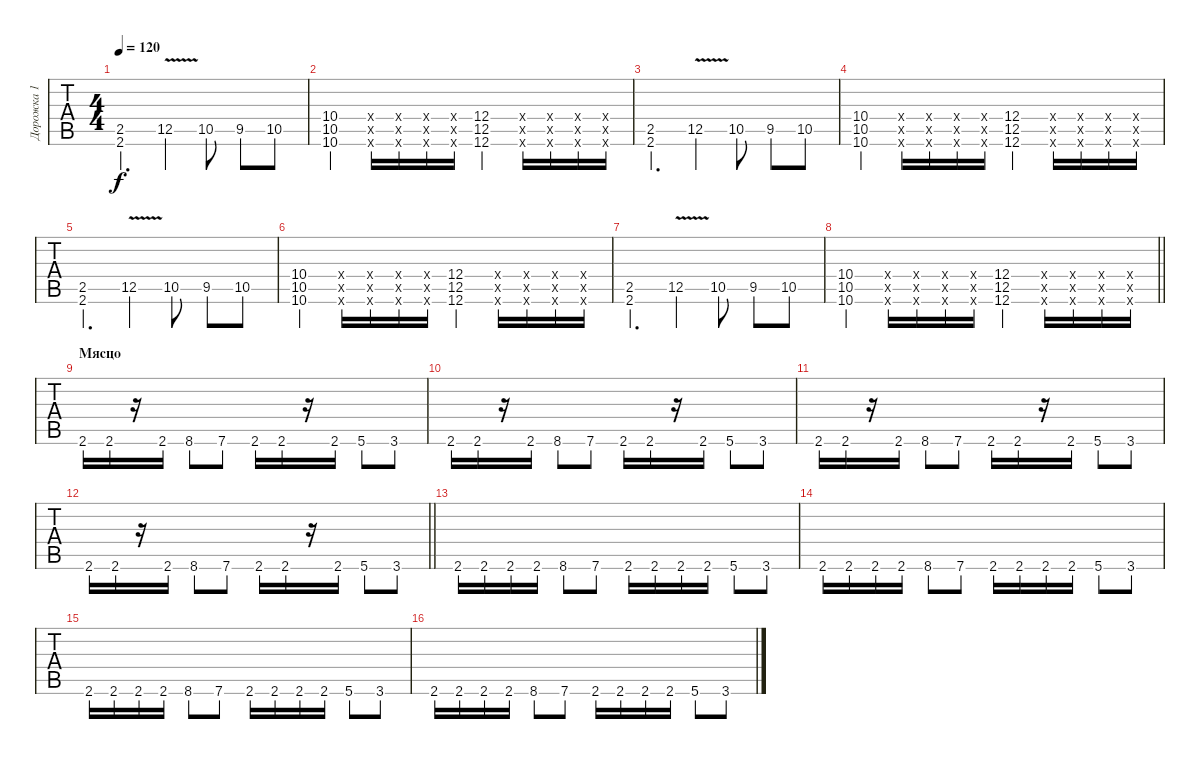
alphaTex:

\track ("Дорожка 1" "Дорожка 1") {instrument acousticguitarsteel}
\staff {tabs}
\tuning (E4 B3 G3 D3 A2 D2) {hide}
\ts (4 4)
\tempo 120
\clef g2
\ks c
(2.5 2.6).4{d dy f} 12.5{v}.4 10.5.8 9.5.8 10.5.8 |
(10.4 10.5 10.6).4 (0.4{x} 0.5{x} 0.6{x}).16 (0.4{x} 0.5{x} 0.6{x}).16 (0.4{x} 0.5{x} 0.6{x}).16 (0.4{x} 0.5{x} 0.6{x}).16 (12.4 12.5 12.6).4 (0.4{x} 0.5{x} 0.6{x}).16 (0.4{x} 0.5{x} 0.6{x}).16 (0.4{x} 0.5{x} 0.6{x}).16 (0.4{x} 0.5{x} 0.6{x}).16 |
(2.5 2.6).4{d} 12.5{v}.4 10.5.8 9.5.8 10.5.8 |
(10.4 10.5 10.6).4 (0.4{x} 0.5{x} 0.6{x}).16 (0.4{x} 0.5{x} 0.6{x}).16 (0.4{x} 0.5{x} 0.6{x}).16 (0.4{x} 0.5{x} 0.6{x}).16 (12.4 12.5 12.6).4 (0.4{x} 0.5{x} 0.6{x}).16 (0.4{x} 0.5{x} 0.6{x}).16 (0.4{x} 0.5{x} 0.6{x}).16 (0.4{x} 0.5{x} 0.6{x}).16 |
(2.5 2.6).4{d} 12.5{v}.4 10.5.8 9.5.8 10.5.8 |
(10.4 10.5 10.6).4 (0.4{x} 0.5{x} 0.6{x}).16 (0.4{x} 0.5{x} 0.6{x}).16 (0.4{x} 0.5{x} 0.6{x}).16 (0.4{x} 0.5{x} 0.6{x}).16 (12.4 12.5 12.6).4 (0.4{x} 0.5{x} 0.6{x}).16 (0.4{x} 0.5{x} 0.6{x}).16 (0.4{x} 0.5{x} 0.6{x}).16 (0.4{x} 0.5{x} 0.6{x}).16 |
(2.5 2.6).4{d} 12.5{v}.4 10.5.8 9.5.8 10.5.8 |
\barLineRight lightlight
(10.4 10.5 10.6).4 (0.4{x} 0.5{x} 0.6{x}).16 (0.4{x} 0.5{x} 0.6{x}).16 (0.4{x} 0.5{x} 0.6{x}).16 (0.4{x} 0.5{x} 0.6{x}).16 (12.4 12.5 12.6).4 (0.4{x} 0.5{x} 0.6{x}).16 (0.4{x} 0.5{x} 0.6{x}).16 (0.4{x} 0.5{x} 0.6{x}).16 (0.4{x} 0.5{x} 0.6{x}).16 |
\section ("" "Мясцо")
2.6.16 2.6.16 r.16 2.6.16 8.6.8 7.6.8 2.6.16 2.6.16 r.16 2.6.16 5.6.8 3.6.8 |
2.6.16 2.6.16 r.16 2.6.16 8.6.8 7.6.8 2.6.16 2.6.16 r.16 2.6.16 5.6.8 3.6.8 |
2.6.16 2.6.16 r.16 2.6.16 8.6.8 7.6.8 2.6.16 2.6.16 r.16 2.6.16 5.6.8 3.6.8 |
\barLineRight lightlight
2.6.16 2.6.16 r.16 2.6.16 8.6.8 7.6.8 2.6.16 2.6.16 r.16 2.6.16 5.6.8 3.6.8 |
2.6.16 2.6.16 2.6.16 2.6.16 8.6.8 7.6.8 2.6.16 2.6.16 2.6.16 2.6.16 5.6.8 3.6.8 |
2.6.16 2.6.16 2.6.16 2.6.16 8.6.8 7.6.8 2.6.16 2.6.16 2.6.16 2.6.16 5.6.8 3.6.8 |
2.6.16 2.6.16 2.6.16 2.6.16 8.6.8 7.6.8 2.6.16 2.6.16 2.6.16 2.6.16 5.6.8 3.6.8 |
2.6.16 2.6.16 2.6.16 2.6.16 8.6.8 7.6.8 2.6.16 2.6.16 2.6.16 2.6.16 5.6.8 3.6.8
